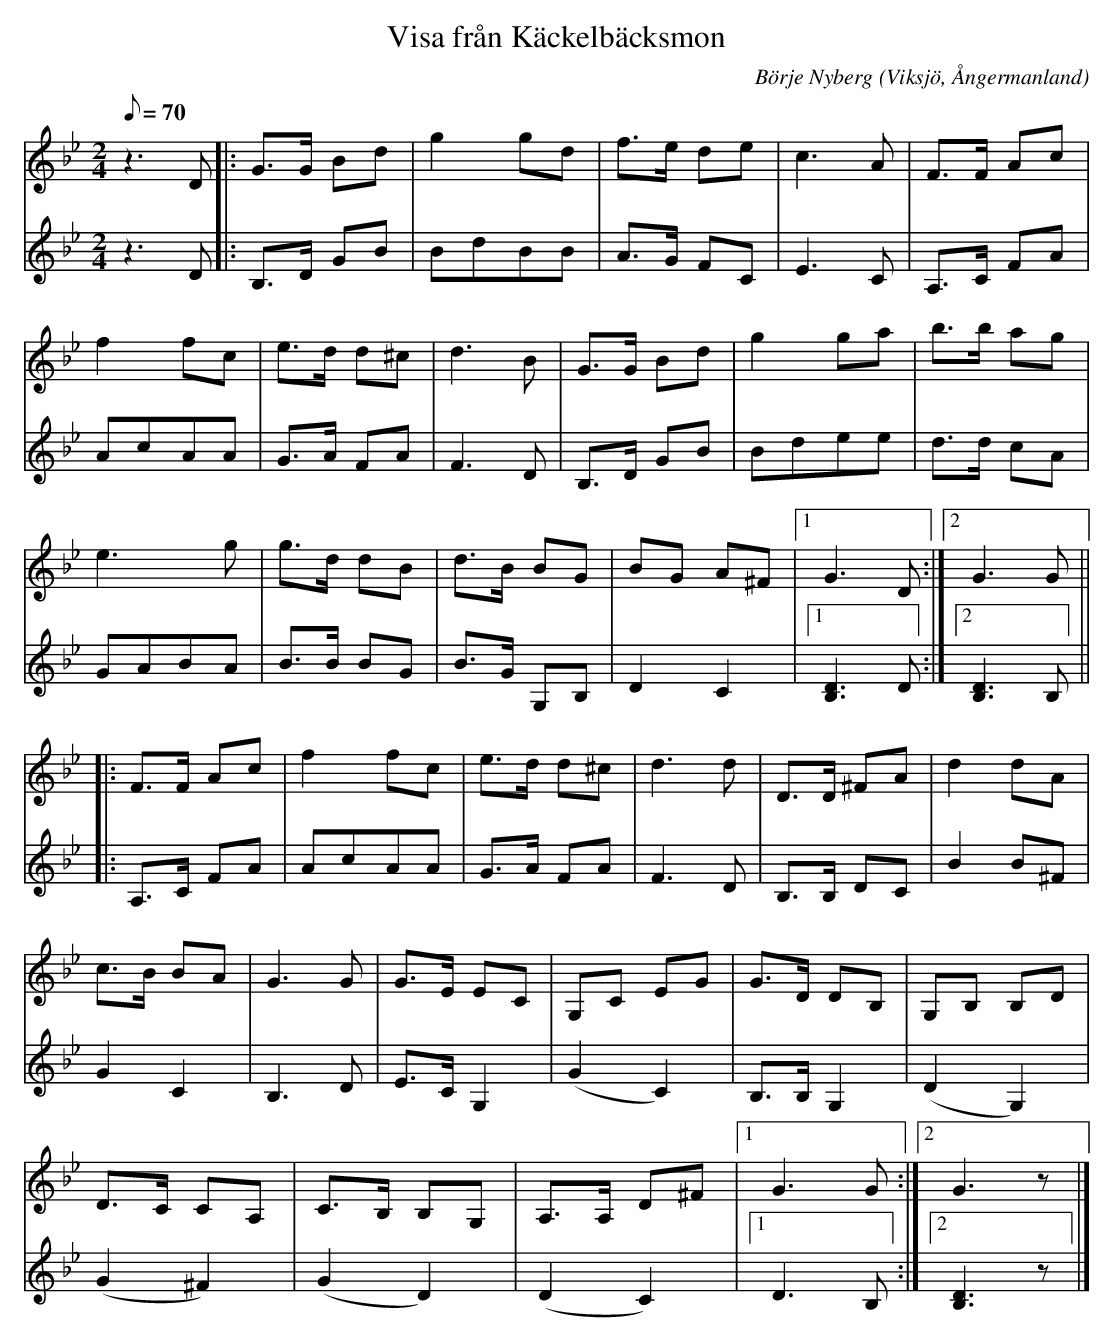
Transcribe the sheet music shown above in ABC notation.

X:1
T:Visa fr\oan Käckelbäcksmon
C:Börje Nyberg
O:Viksjö, Ångermanland
M:2/4
L:1/8
Q:70
K:Gm
V:1
z2> D2|: G>G Bd | g2 gd | f>e de | c2>A2 | F>F Ac |
f2 fc | e>d d^c | d2>B2 | G>G Bd |g2 ga | b>b ag |
e2> g2 | g>d dB |d>B BG |BG A^F |1 G2> D2 :|2 G2> G2 ||
|: F>F Ac | f2 fc | e>d d^c | d2>d2 | D>D ^FA | d2 dA |
c>B BA |G2> G2 | G>E EC | G,C EG | G>D DB, | G,B, B,D |
D>C CA, | C>B, B,G, | A,>A, D^F |1 G2> G2 :|2 G2> z2 |]
V:2
z2> D2 |: B,>D GB | BdBB | A>G FC | E2>C2 | A,>C FA |
AcAA | G>A FA| F2> D2 | B,>D GB | Bdee | d>d cA |
GABA | B>B BG | B>G G,B, | D2C2 |1 [D2B,2]> D2 :|2 [D2B,2]> B,2 ||
|: A,>C FA | AcAA | G>A FA | F2> D2 | B,>B, DC | B2 B^F |
G2 C2 | B,2> D2 | E>C G,2 | (G2 C2) | B,>B, G,2 | (D2 G,2) |
(G2 ^F2) | (G2 D2) | (D2 C2) |1 D2> B,2 :|2 [D2B,2]> z2 |]
